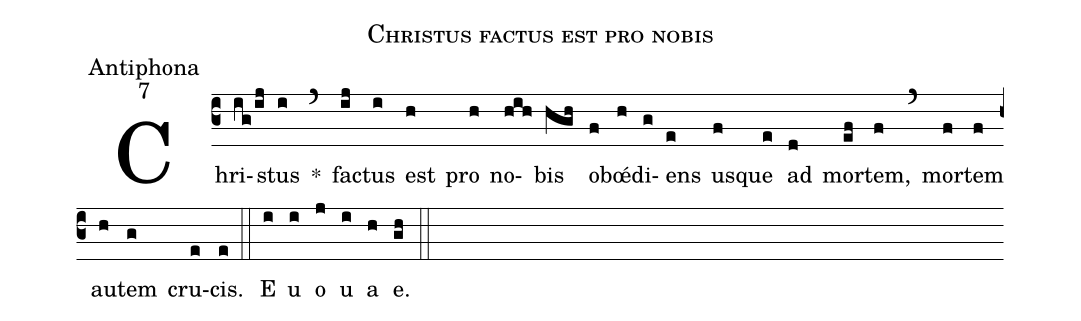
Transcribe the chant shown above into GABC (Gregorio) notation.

name:Christus factus est pro nobis;
office-part:Antiphona;
mode:7;
%%
(c3)Chri(ig/ij)stus(i) *(`) fa(ij)ctus(i) est(h) pro(h) no(hih)bis(hgh) ob(f)œ́(h)di(g)ens(e) us(f)que(e) ad(d) mor(ef)tem,(f) (`) mor(f)tem(f) au(h)tem(g) cru(e)cis.(e) (::) E(i) u(i) o(j) u(i) a(h) e.(gh) (::)
